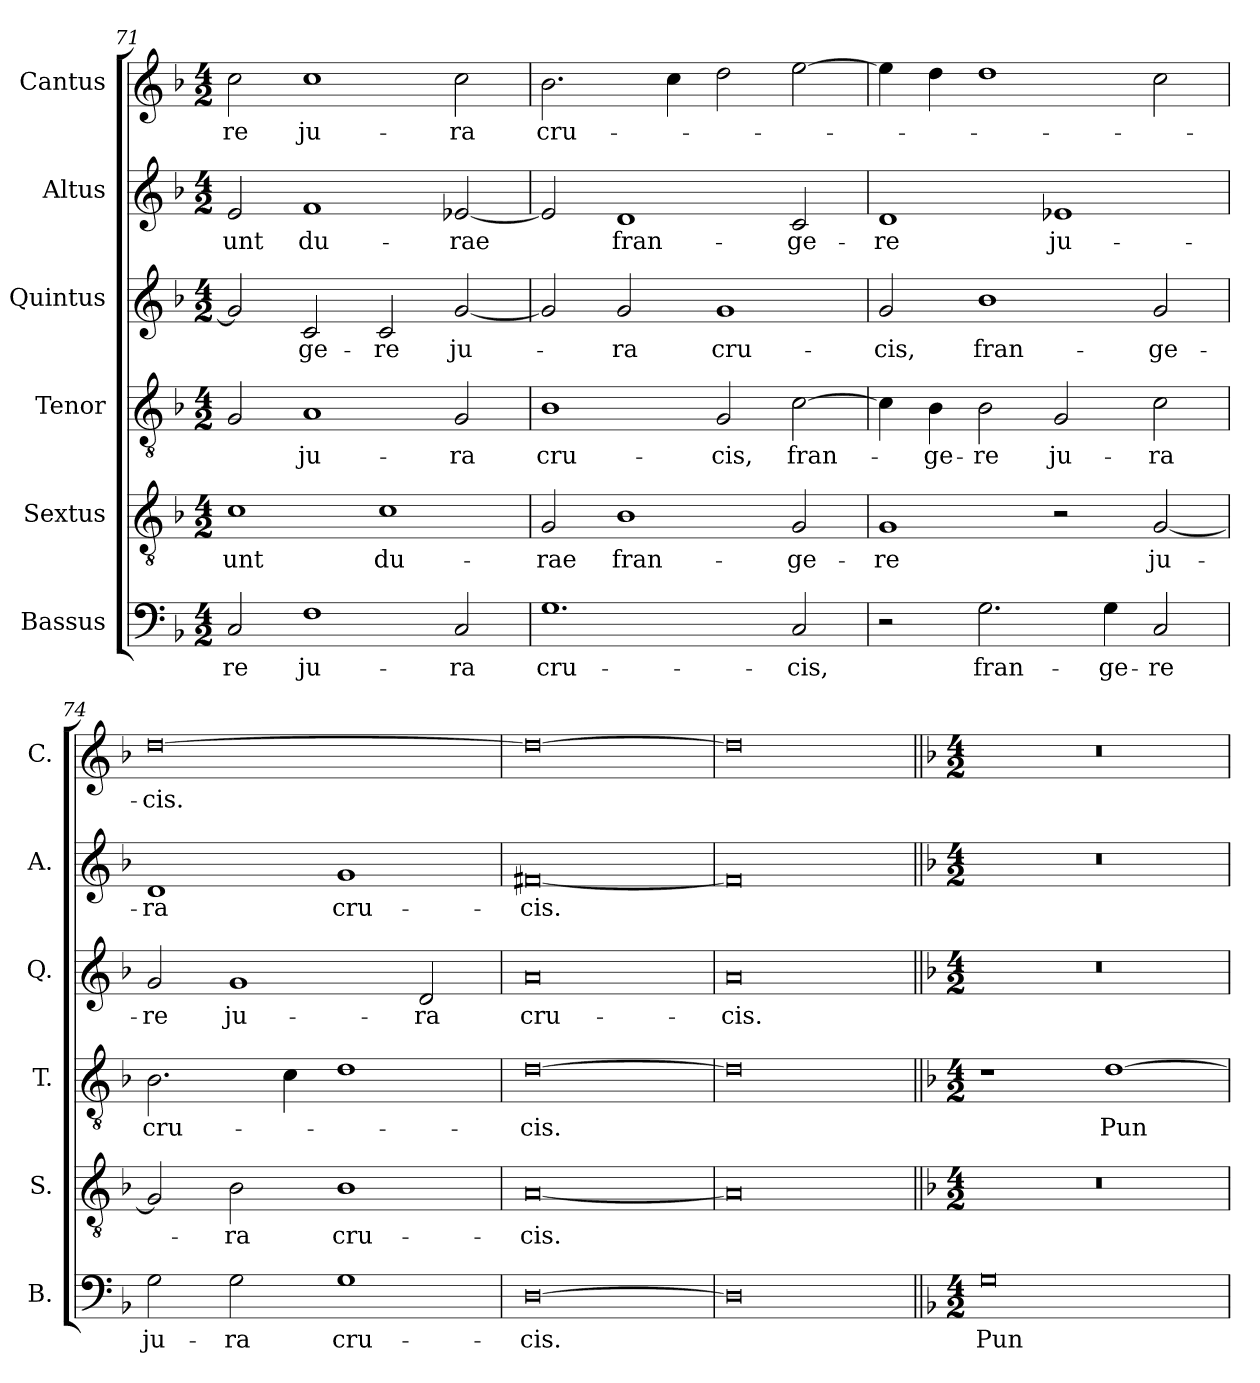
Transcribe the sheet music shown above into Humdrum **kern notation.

**kern	**text	**kern	**text	**kern	**text	**kern	**text	**kern	**text	**kern	**text
*part6	*part6	*part5	*part5	*part4	*part4	*part3	*part3	*part2	*part2	*part1	*part1
*staff6	*staff6	*staff5	*staff5	*staff4	*staff4	*staff3	*staff3	*staff2	*staff2	*staff1	*staff1
*I"Bassus	*	*I"Sextus	*	*I"Tenor	*	*I"Quintus	*	*I"Altus	*	*I"Cantus	*
*I'B.	*	*I'S.	*	*I'T.	*	*I'Q.	*	*I'A.	*	*I'C.	*
*clefF4	*	*clefGv2	*	*clefGv2	*	*clefG2	*	*clefG2	*	*clefG2	*
*k[b-]	*	*k[b-]	*	*k[b-]	*	*k[b-]	*	*k[b-]	*	*k[b-]	*
*M4/2	*	*M4/2	*	*M4/2	*	*M4/2	*	*M4/2	*	*M4/2	*
=71	=71	=71	=71	=71	=71	=71	=71	=71	=71	=71	=71
!	!LO:LY:b	!	!LO:LY:b	!	!	!	!	!	!LO:LY:b	!	!LO:LY:b
2C/	-re	1c	-unt	2G/	.	2g/]	.	2e/	-unt	2cc\	-re
!	!LO:LY:b	!	!	!	!LO:LY:b	!	!LO:LY:b	!	!LO:LY:b	!	!LO:LY:b
1F	ju-	.	.	1A	ju-	2c/	-ge-	1f	du-	1cc	ju-
!	!	!	!LO:LY:b	!	!	!	!LO:LY:b	!	!	!	!
.	.	1c	du-	.	.	2c/	-re	.	.	.	.
!	!LO:LY:b	!	!	!	!LO:LY:b	!	!LO:LY:b	!	!LO:LY:b	!	!LO:LY:b
2C/	-ra	.	.	2G/	-ra	[2g/	ju-	[2e-X/	-rae	2cc\	-ra
=72	=72	=72	=72	=72	=72	=72	=72	=72	=72	=72	=72
!	!LO:LY:b	!	!LO:LY:b	!	!LO:LY:b	!	!	!	!	!	!LO:LY:b
1.G	cru-	2G/	-rae	1B-	cru-	2g/]	.	2e-/]	.	2.b-\	cru-
!	!	!	!LO:LY:b	!	!	!	!LO:LY:b	!	!LO:LY:b	!	!
.	.	1B-	fran-	.	.	2g/	-ra	1d	fran-	.	.
.	.	.	.	.	.	.	.	.	.	4cc\	.
!	!	!	!	!	!LO:LY:b	!	!LO:LY:b	!	!	!	!
.	.	.	.	2G/	-cis,	1g	cru-	.	.	2dd\	.
!	!LO:LY:b	!	!LO:LY:b	!	!LO:LY:b	!	!	!	!LO:LY:b	!	!
2C/	-cis,	2G/	-ge-	[2c\	fran-	.	.	2c/	-ge-	[2ee\	.
!!LO:PB:g=z
=73	=73	=73	=73	=73	=73	=73	=73	=73	=73	=73	=73
!	!	!	!LO:LY:b	!	!	!	!LO:LY:b	!	!LO:LY:b	!	!
2r	.	1G	-re	4c\]	.	2g/	-cis,	1d	-re	4ee\]	.
!	!	!	!	!	!LO:LY:b	!	!	!	!	!	!
.	.	.	.	4B-\	-ge-	.	.	.	.	4dd\	.
!	!LO:LY:b	!	!	!	!LO:LY:b	!	!LO:LY:b	!	!	!	!
2.G\	fran-	.	.	2B-\	-re	1b-	fran-	.	.	1dd	.
!	!	!	!	!	!LO:LY:b	!	!	!	!LO:LY:b	!	!
.	.	2r	.	2G/	ju-	.	.	1e-X	ju-	.	.
!	!LO:LY:b	!	!	!	!	!	!	!	!	!	!
4G\	-ge-	.	.	.	.	.	.	.	.	.	.
!	!LO:LY:b	!	!LO:LY:b	!	!LO:LY:b	!	!LO:LY:b	!	!	!	!
2C/	-re	[2G/	ju-	2c\	-ra	2g/	-ge-	.	.	2cc\	.
=74	=74	=74	=74	=74	=74	=74	=74	=74	=74	=74	=74
!	!LO:LY:b	!	!	!	!LO:LY:b	!	!LO:LY:b	!	!LO:LY:b	!	!LO:LY:b
2G\	ju-	2G/]	.	2.B-\	cru-	2g/	-re	1d	-ra	[0dd	-cis.
!	!LO:LY:b	!	!LO:LY:b	!	!	!	!LO:LY:b	!	!	!	!
2G\	-ra	2B-\	-ra	.	.	1g	ju-	.	.	.	.
.	.	.	.	4c\	.	.	.	.	.	.	.
!	!LO:LY:b	!	!LO:LY:b	!	!	!	!	!	!LO:LY:b	!	!
1G	cru-	1B-	cru-	1d	.	.	.	1g	cru-	.	.
!	!	!	!	!	!	!	!LO:LY:b	!	!	!	!
.	.	.	.	.	.	2d/	-ra	.	.	.	.
=75	=75	=75	=75	=75	=75	=75	=75	=75	=75	=75	=75
!	!LO:LY:b	!	!LO:LY:b	!	!LO:LY:b	!	!LO:LY:b	!	!LO:LY:b	!	!
[0D	-cis.	[0A	-cis.	[0d	-cis.	0a	cru-	[0f#X	-cis.	0dd_	.
=76	=76	=76	=76	=76	=76	=76	=76	=76	=76	=76	=76
!	!	!	!	!	!	!	!LO:LY:b	!	!	!	!
0D]	.	0A]	.	0d]	.	0a	-cis.	0f#]	.	0dd]	.
=77||	=77||	=77||	=77||	=77||	=77||	=77||	=77||	=77||	=77||	=77||	=77||
*k[b-]	*	*k[b-]	*	*k[b-]	*	*k[b-]	*	*k[b-]	*	*k[b-]	*
*M4/2	*	*M4/2	*	*M4/2	*	*M4/2	*	*M4/2	*	*M4/2	*
!	!LO:LY:b	!	!	!	!	!	!	!	!	!	!
0G	Pun-	0r	.	1r	.	0r	.	0r	.	0r	.
!	!	!	!	!	!LO:LY:b	!	!	!	!	!	!
.	.	.	.	[1d	Pun-	.	.	.	.	.	.
=	=	=	=	=	=	=	=	=	=	=	=
*-	*-	*-	*-	*-	*-	*-	*-	*-	*-	*-	*-
